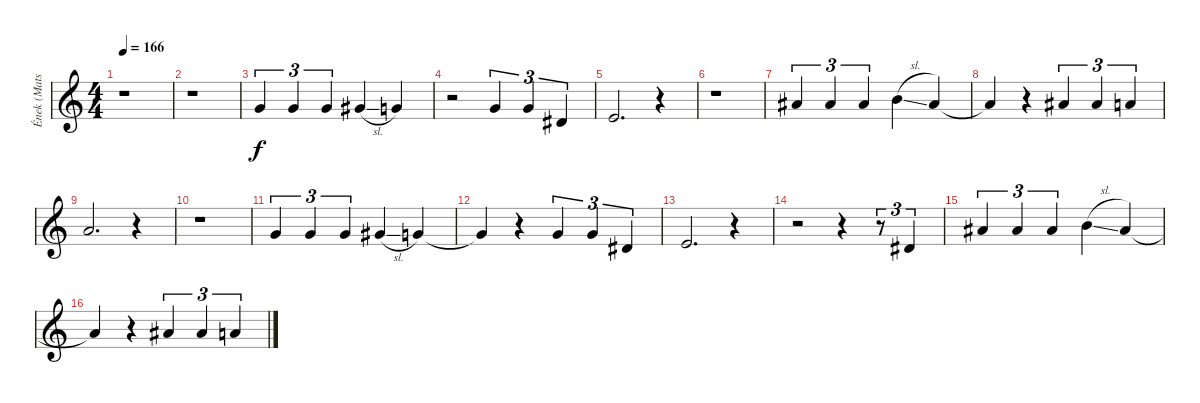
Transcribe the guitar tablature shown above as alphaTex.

\track ("Ének (Mats Levén)" "Ének (Mats") {instrument tenorsax}
\staff {score}
\tuning (E4 B3 G3 D3 A2 E2) {hide}
\ts (4 4)
\tempo 166
\clef g2
\ks c
r.1{dy f} |
r.1 |
3.1.4{tu (3 2)} 3.1.4{tu (3 2)} 3.1.4{tu (3 2)} 4.1{sl}.4 3.1.4 |
r.2 3.1.4{tu (3 2)} 3.1.4{tu (3 2)} 4.2.4{tu (3 2)} |
0.1.2{d} r.4 |
r.1 |
6.1.4{tu (3 2)} 6.1.4{tu (3 2)} 6.1.4{tu (3 2)} 7.1{sl}.4 6.1.4 |
6.1{t}.4 r.4 6.1.4{tu (3 2)} 6.1.4{tu (3 2)} 5.1.4{tu (3 2)} |
5.1.2{d} r.4 |
r.1 |
3.1.4{tu (3 2)} 3.1.4{tu (3 2)} 3.1.4{tu (3 2)} 4.1{sl}.4 3.1.4 |
3.1{t}.4 r.4 3.1.4{tu (3 2)} 3.1.4{tu (3 2)} 4.2.4{tu (3 2)} |
0.1.2{d} r.4 |
r.2 r.4 r.8{tu (3 2)} 4.2.4{tu (3 2)} |
6.1.4{tu (3 2)} 6.1.4{tu (3 2)} 6.1.4{tu (3 2)} 7.1{sl}.4 6.1.4 |
6.1{t}.4 r.4 6.1.4{tu (3 2)} 6.1.4{tu (3 2)} 5.1.4{tu (3 2)}
